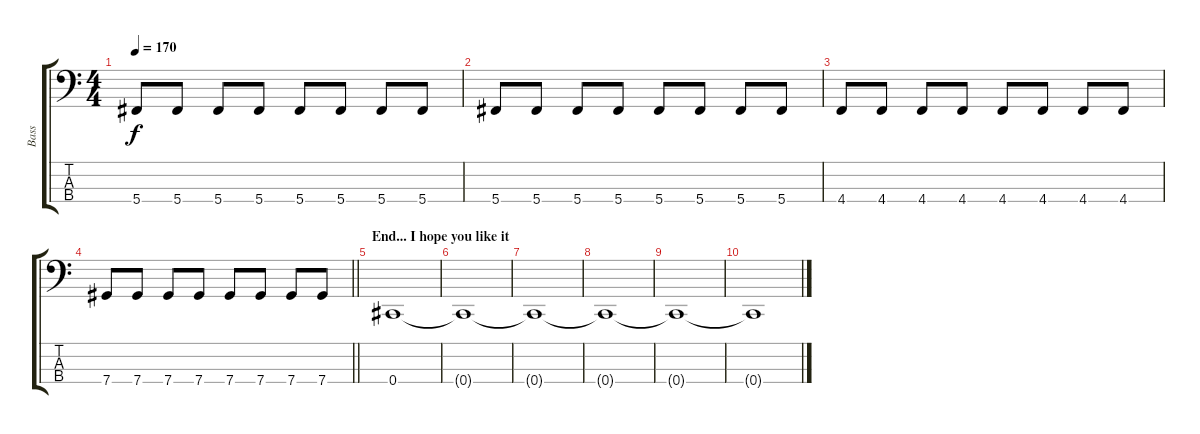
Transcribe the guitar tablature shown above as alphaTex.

\track ("Bass" "Bass") {instrument electricbasspick}
\staff {score tabs}
\tuning (Gb2 Db2 Ab1 Db1) {hide}
\ts (4 4)
\tempo 170
\clef f4
\ks c
5.4.8{dy f} 5.4.8 5.4.8 5.4.8 5.4.8 5.4.8 5.4.8 5.4.8 |
5.4.8 5.4.8 5.4.8 5.4.8 5.4.8 5.4.8 5.4.8 5.4.8 |
4.4.8 4.4.8 4.4.8 4.4.8 4.4.8 4.4.8 4.4.8 4.4.8 |
\barLineRight lightlight
7.4.8 7.4.8 7.4.8 7.4.8 7.4.8 7.4.8 7.4.8 7.4.8 |
\section ("" "End... I hope you like it")
0.4.1 |
0.4{t}.1 |
0.4{t}.1 |
0.4{t}.1 |
0.4{t}.1 |
0.4{t}.1
